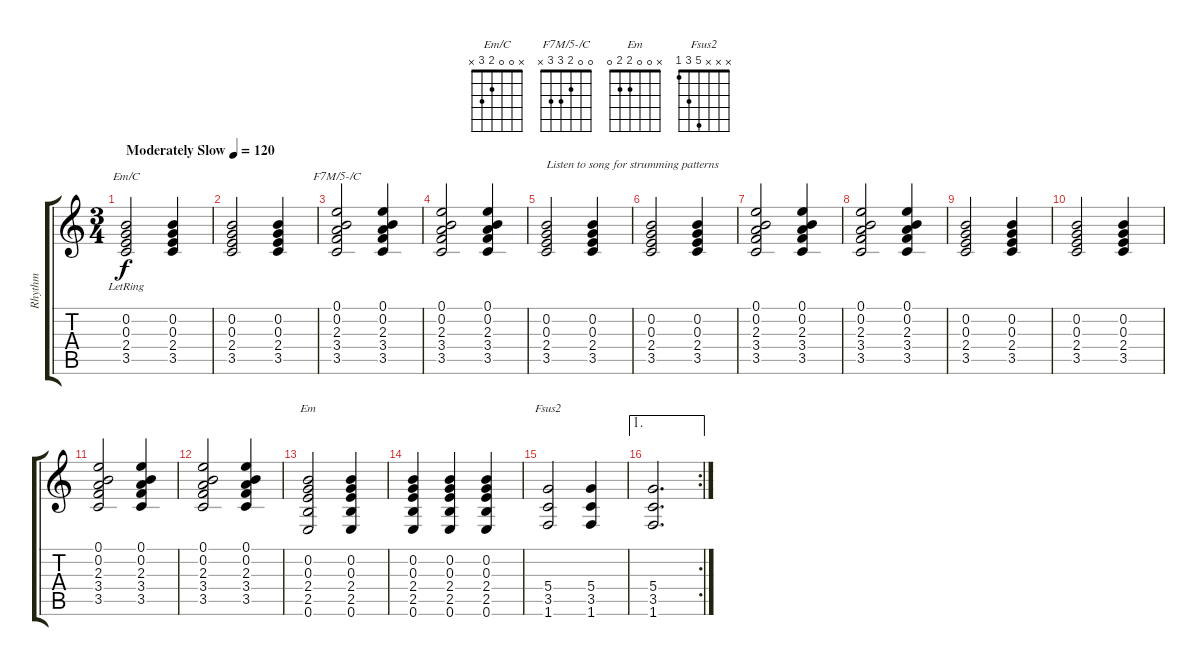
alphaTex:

\track ("Rhythm" "Rhythm") {instrument acousticguitarsteel}
\staff {score tabs}
\tuning (E4 B3 G3 D3 A2 E2) {hide}
\chord ("Em/C" x 0 0 2 3 x)
\chord ("F7M/5-/C" 0 0 2 3 3 x)
\chord ("Em" x 0 0 2 2 0)
\chord ("Fsus2" x x x 5 3 1)
\ts (3 4)
\tempo (120 "Moderately Slow")
\clef g2
\ks c
(0.2 0.3{lr} 2.4 3.5).2{ch "Em/C" dy f instrument acousticguitarsteel} (0.2 0.3 2.4 3.5).4 |
(0.2 0.3 2.4 3.5).2 (0.2 0.3 2.4 3.5).4 |
(0.1 0.2 2.3 3.4 3.5).2{ch "F7M/5-/C"} (0.1 0.2 2.3 3.4 3.5).4 |
(0.1 0.2 2.3 3.4 3.5).2 (0.1 0.2 2.3 3.4 3.5).4 |
(0.2 0.3 2.4 3.5).2{txt "Listen to song for strumming patterns"} (0.2 0.3 2.4 3.5).4 |
(0.2 0.3 2.4 3.5).2 (0.2 0.3 2.4 3.5).4 |
(0.1 0.2 2.3 3.4 3.5).2 (0.1 0.2 2.3 3.4 3.5).4 |
(0.1 0.2 2.3 3.4 3.5).2 (0.1 0.2 2.3 3.4 3.5).4 |
(0.2 0.3 2.4 3.5).2 (0.2 0.3 2.4 3.5).4 |
(0.2 0.3 2.4 3.5).2 (0.2 0.3 2.4 3.5).4 |
(0.1 0.2 2.3 3.4 3.5).2 (0.1 0.2 2.3 3.4 3.5).4 |
(0.1 0.2 2.3 3.4 3.5).2 (0.1 0.2 2.3 3.4 3.5).4 |
(0.2 0.3 2.4 2.5 0.6).2{ch "Em"} (0.2 0.3 2.4 2.5 0.6).4 |
(0.2 0.3 2.4 2.5 0.6).4 (0.2 0.3 2.4 2.5 0.6).4 (0.2 0.3 2.4 2.5 0.6).4 |
(5.4 3.5 1.6).2{ch "Fsus2"} (5.4 3.5 1.6).4 |
\ae 1
\rc 2
(5.4 3.5 1.6).2{d}
